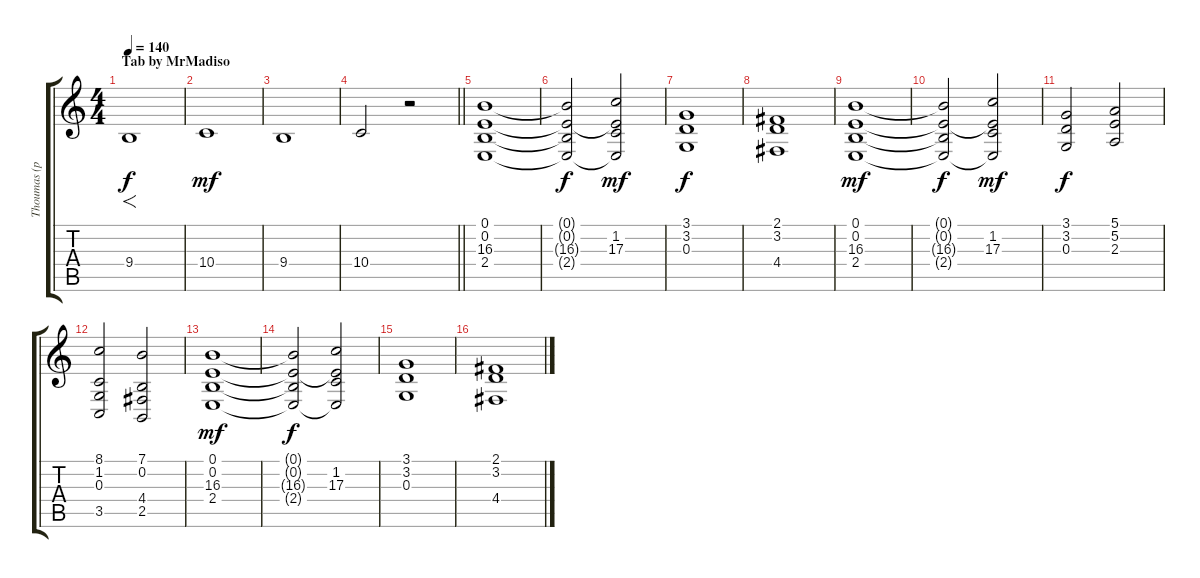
\track ("Thoumas (pads)" "Thoumas (p") {instrument pad4choir}
\staff {score tabs}
\tuning (E4 B3 G3 D3 A2 E2) {hide}
\ts (4 4)
\section ("" "Tab by MrMadiso")
\tempo 140
\clef g2
\ks c
9.4.1{f dy f instrument pad4choir} |
10.4.1{dy mf} |
9.4.1 |
\barLineRight lightlight
10.4.2 r.2 |
\ks aminor
(0.1 0.2 16.3 2.4).1{instrument stringensemble1} |
(0.1{t} 0.2{t} 16.3{t} 2.4{t}).2{dy f} (0.1{t} 1.2 17.3 2.4{t}).2{dy mf} |
(3.1 3.2 0.3).1{dy f} |
(2.1 3.2 4.4).1 |
(0.1 0.2 16.3 2.4).1{dy mf} |
(0.1{t} 0.2{t} 16.3{t} 2.4{t}).2{dy f} (0.1{t} 1.2 17.3 2.4{t}).2{dy mf} |
(3.1 3.2 0.3).2{dy f} (5.1 5.2 2.3).2 |
(8.1 1.2 0.3 3.5).2 (7.1 0.2 4.4 2.5).2 |
(0.1 0.2 16.3 2.4).1{dy mf} |
(0.1{t} 0.2{t} 16.3{t} 2.4{t}).2{dy f} (0.1{t} 1.2 17.3 2.4{t}).2 |
(3.1 3.2 0.3).1 |
(2.1 3.2 4.4).1
